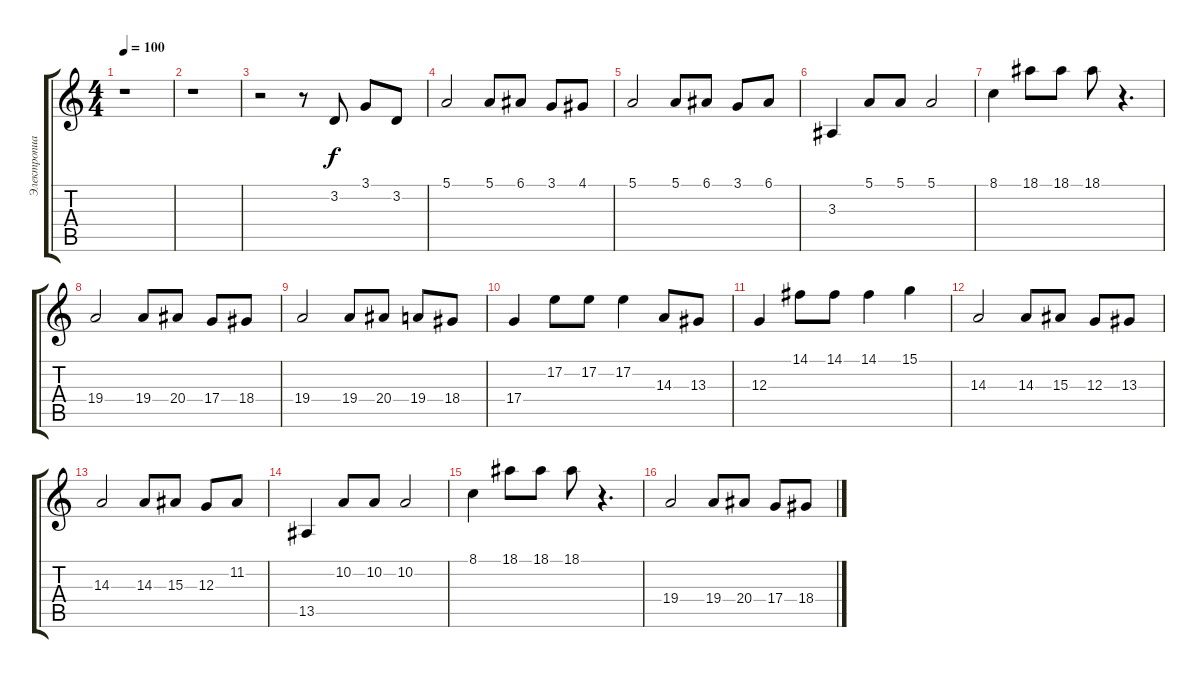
\track ("Электропиано(Козлов)" "Электропиа") {instrument vibraphone}
\staff {score tabs}
\tuning (E4 B3 G3 D3 A2 E2) {hide}
\ts (4 4)
\tempo 100
\clef g2
\ks c
r.1{dy f} |
r.1 |
r.2 r.8 3.2.8 3.1.8 3.2.8 |
5.1.2 5.1.8 6.1.8 3.1.8 4.1.8 |
5.1.2 5.1.8 6.1.8 3.1.8 6.1.8 |
3.3.4 5.1.8 5.1.8 5.1.2 |
8.1.4 18.1.8 18.1.8 18.1.8 r.4{d} |
19.4.2 19.4.8 20.4.8 17.4.8 18.4.8 |
19.4.2 19.4.8 20.4.8 19.4.8 18.4.8 |
17.4.4 17.2.8 17.2.8 17.2.4 14.3.8 13.3.8 |
12.3.4 14.1.8 14.1.8 14.1.4 15.1.4 |
14.3.2 14.3.8 15.3.8 12.3.8 13.3.8 |
14.3.2 14.3.8 15.3.8 12.3.8 11.2.8 |
13.5.4 10.2.8 10.2.8 10.2.2 |
8.1.4 18.1.8 18.1.8 18.1.8 r.4{d} |
19.4.2 19.4.8 20.4.8 17.4.8 18.4.8
